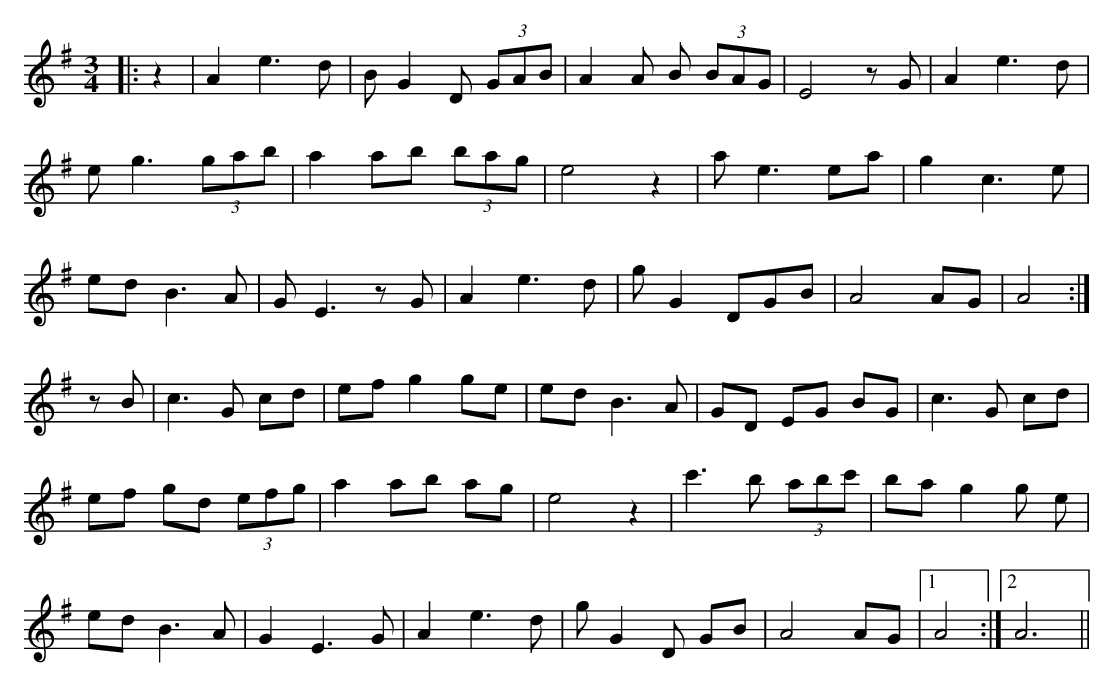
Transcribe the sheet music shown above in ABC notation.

X:1
M:3/4
K:G
|:z2|A2e3d|BG2 D (3GAB|A2A B (3BAG|E4 z G|A2e3d|
eg3 (3gab|a2ab (3bag|e4 z2|ae3 ea|g2 c3 e|
ed B3A|GE3 z G|A2 e3 d|gG2 DGB|A4AG|A4:|
zB|c3 G cd|efg2 ge|ed B3A|GD EG BG|c3 G cd|
ef gd (3efg|a2 ab ag|e4 z2|c'3 b (3abc'|ba g2g e|
ed B3A|G2 E3 G|A2 e3 d|g G2 D GB|A4AG|1 A4:|2 A6||
